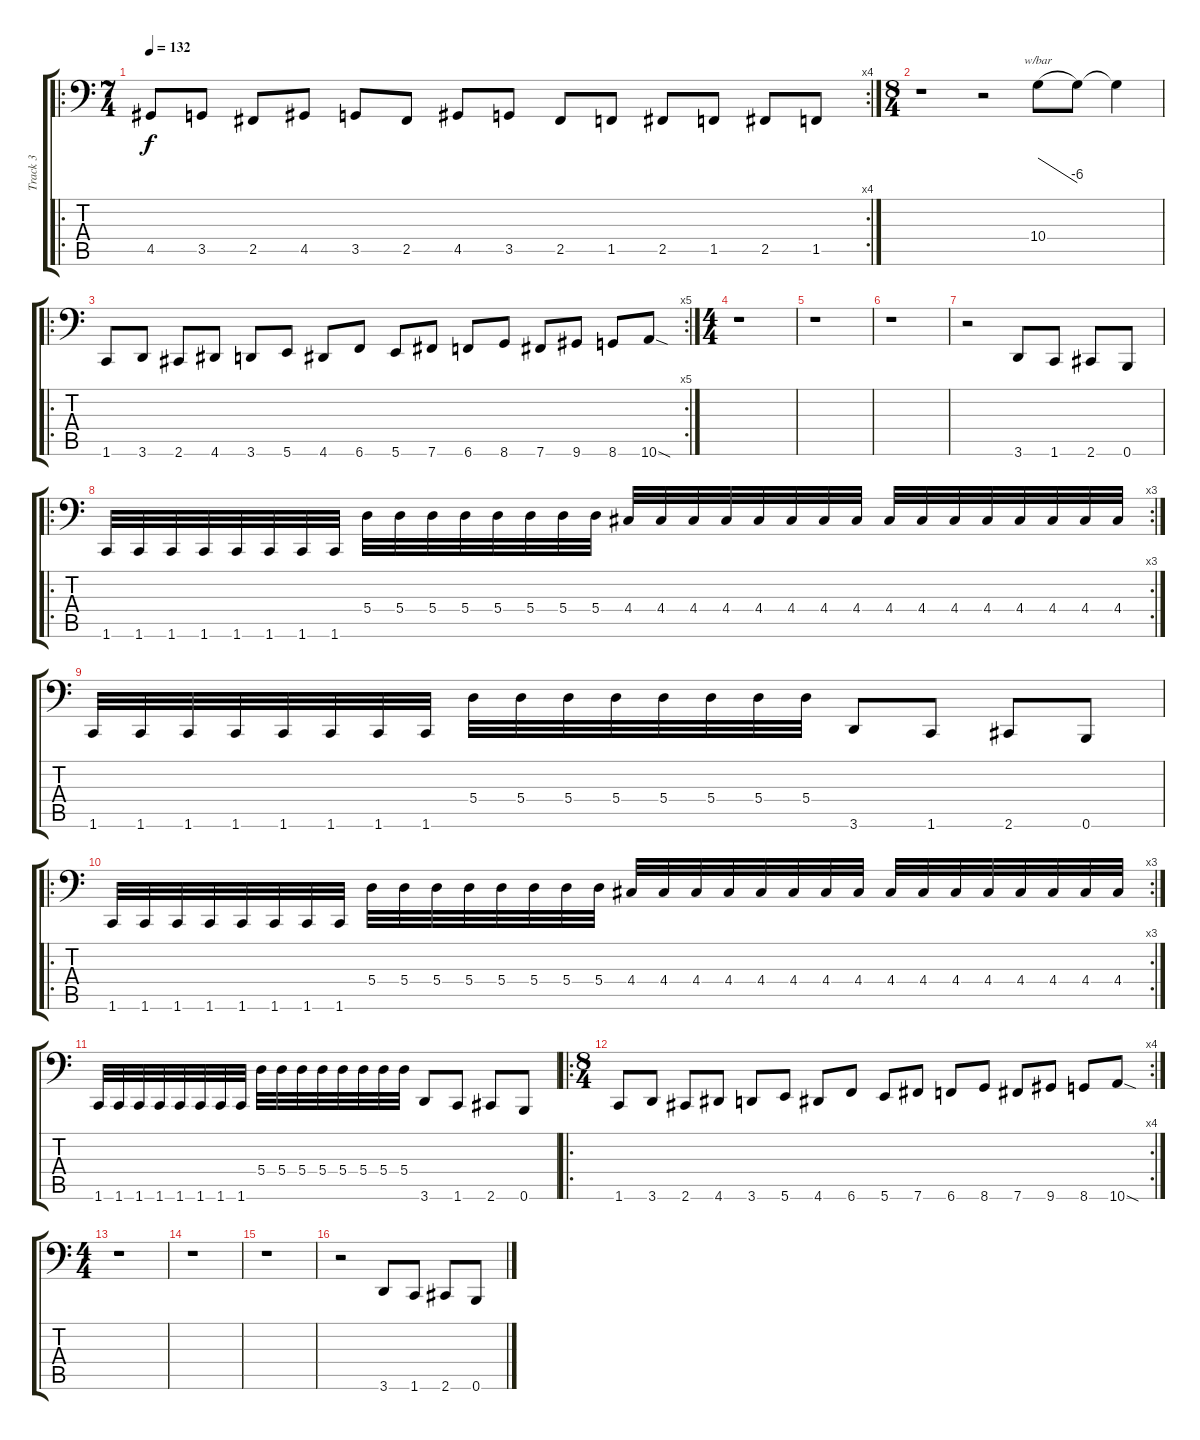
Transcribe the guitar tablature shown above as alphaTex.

\track ("Track 3" "Track 3") {instrument electricbasspick}
\staff {score tabs}
\tuning (C3 G2 D2 A1 E1 B0) {hide}
\ro
\rc 4
\ts (7 4)
\tempo 132
\clef f4
\ks c
4.5.8{dy f instrument electricbasspick} 3.5.8 2.5.8 4.5.8 3.5.8 2.5.8 4.5.8 3.5.8 2.5.8 1.5.8 2.5.8 1.5.8 2.5.8 1.5.8 |
\ts (8 4)
r.1 r.2 10.4.8{tbe (dive default 0 0 60 -24)} 10.4{t}.8 10.4{t}.4 |
\ro
\rc 5
1.6.8 3.6.8 2.6.8 4.6.8 3.6.8 5.6.8 4.6.8 6.6.8 5.6.8 7.6.8 6.6.8 8.6.8 7.6.8 9.6.8 8.6.8 10.6{sod}.8 |
\ts (4 4)
r.1 |
r.1 |
r.1 |
r.2 3.6.8 1.6.8 2.6.8 0.6.8 |
\ro
\rc 3
1.6.32 1.6.32 1.6.32 1.6.32 1.6.32 1.6.32 1.6.32 1.6.32 5.4.32 5.4.32 5.4.32 5.4.32 5.4.32 5.4.32 5.4.32 5.4.32 4.4.32 4.4.32 4.4.32 4.4.32 4.4.32 4.4.32 4.4.32 4.4.32 4.4.32 4.4.32 4.4.32 4.4.32 4.4.32 4.4.32 4.4.32 4.4.32 |
1.6.32 1.6.32 1.6.32 1.6.32 1.6.32 1.6.32 1.6.32 1.6.32 5.4.32 5.4.32 5.4.32 5.4.32 5.4.32 5.4.32 5.4.32 5.4.32 3.6.8 1.6.8 2.6.8 0.6.8 |
\ro
\rc 3
1.6.32 1.6.32 1.6.32 1.6.32 1.6.32 1.6.32 1.6.32 1.6.32 5.4.32 5.4.32 5.4.32 5.4.32 5.4.32 5.4.32 5.4.32 5.4.32 4.4.32 4.4.32 4.4.32 4.4.32 4.4.32 4.4.32 4.4.32 4.4.32 4.4.32 4.4.32 4.4.32 4.4.32 4.4.32 4.4.32 4.4.32 4.4.32 |
1.6.32 1.6.32 1.6.32 1.6.32 1.6.32 1.6.32 1.6.32 1.6.32 5.4.32 5.4.32 5.4.32 5.4.32 5.4.32 5.4.32 5.4.32 5.4.32 3.6.8 1.6.8 2.6.8 0.6.8 |
\ro
\rc 4
\ts (8 4)
1.6.8 3.6.8 2.6.8 4.6.8 3.6.8 5.6.8 4.6.8 6.6.8 5.6.8 7.6.8 6.6.8 8.6.8 7.6.8 9.6.8 8.6.8 10.6{sod}.8 |
\ts (4 4)
r.1 |
r.1 |
r.1 |
r.2 3.6.8 1.6.8 2.6.8 0.6.8
